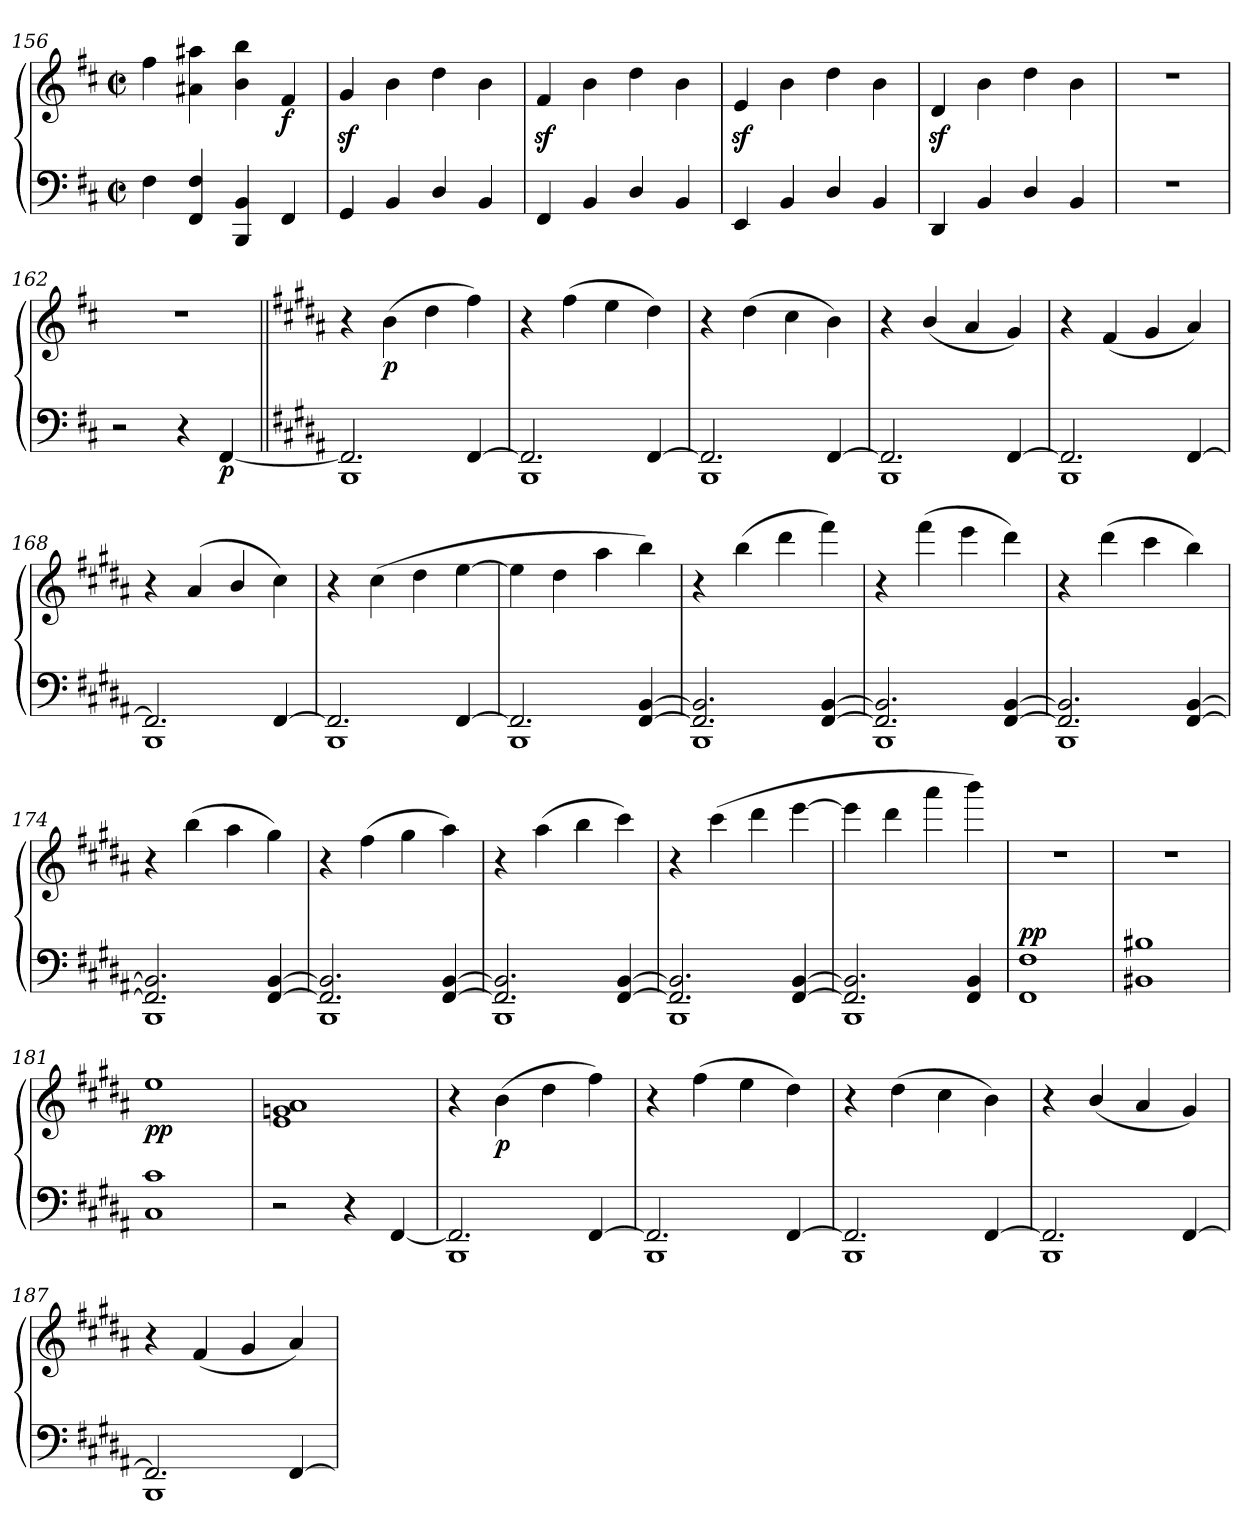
**kern	**kern	**dynam
*part1	*part1	*part1
*staff2	*staff1	*staff1/2
*clefF4	*clefG2	*
*k[f#c#]	*k[f#c#]	*
*M2/2	*M2/2	*
*met(c|)	*met(c|)	*
=156	=156	=156
4F#\	4ff#\	.
4FF#/ 4F#/	4a#X\ 4aa#X\	.
4BBB/ 4BB/	4b\ 4bb\	.
!	!	!LO:DY:b
4FF#/	4f#/	f
=157	=157	=157
4GG/	4gz</	.
4BB/	4b\	.
4D/	4dd\	.
4BB/	4b\	.
!!LO:LB:g=z
=158	=158	=158
4FF#/	4f#z</	.
4BB/	4b\	.
4D/	4dd\	.
4BB/	4b\	.
=159	=159	=159
4EE/	4ez</	.
4BB/	4b\	.
4D/	4dd\	.
4BB/	4b\	.
=160	=160	=160
4DD/	4dz</	.
4BB/	4b\	.
4D/	4dd\	.
4BB/	4b\	.
=161	=161	=161
1r	1r	.
=162	=162	=162
2r	1r	.
4r	.	.
!	!	!LO:DY:b=2
[4FF#/	.	p
=163||	=163||	=163||
*k[f#c#g#d#a#]	*k[f#c#g#d#a#]	*
*^	*	*
2.FF#/]	1BBB	4r	.
!	!	!	!LO:DY:b
.	.	(4b\	p
.	.	4dd#\	.
[4FF#/	.	4ff#\)	.
=164	=164	=164	=164
2.FF#/]	1BBB	4r	.
.	.	(4ff#\	.
.	.	4ee\	.
[4FF#/	.	4dd#\)	.
!!LO:LB:g=z
=165	=165	=165	=165
2.FF#/]	1BBB	4r	.
.	.	(4dd#\	.
.	.	4cc#\	.
[4FF#/	.	4b\)	.
=166	=166	=166	=166
2.FF#/]	1BBB	4r	.
.	.	(4b/	.
.	.	4a#/	.
[4FF#/	.	4g#/)	.
=167	=167	=167	=167
2.FF#/]	1BBB	4r	.
.	.	(4f#/	.
.	.	4g#/	.
[4FF#/	.	4a#/)	.
=168	=168	=168	=168
2.FF#/]	1BBB	4r	.
.	.	(4a#/	.
.	.	4b/	.
[4FF#/	.	4cc#\)	.
=169	=169	=169	=169
2.FF#/]	1BBB	4r	.
.	.	(4cc#\	.
.	.	4dd#\	.
[4FF#/	.	[4ee\	.
=170	=170	=170	=170
2.FF#/]	1BBB	4ee\]	.
.	.	4dd#\	.
.	.	4aa#\	.
[4FF#/ [4BB/	.	4bb\)	.
=171	=171	=171	=171
2.FF#]/ 2.BB]/	1BBB	4r	.
!	!	!	!LO:DY:b
.	.	(4bb\	cresc.
.	.	4ddd#\	.
[4FF#/ [4BB/	.	4fff#\)	.
!!LO:PB:g=z
=172	=172	=172	=172
2.FF#]/ 2.BB]/	1BBB	4r	.
.	.	(4fff#\	.
.	.	4eee\	.
[4FF#/ [4BB/	.	4ddd#\)	.
=173	=173	=173	=173
2.FF#]/ 2.BB]/	1BBB	4r	.
.	.	(4ddd#\	.
.	.	4ccc#\	.
[4FF#/ [4BB/	.	4bb\)	.
=174	=174	=174	=174
2.FF#]/ 2.BB]/	1BBB	4r	.
.	.	(4bb\	.
.	.	4aa#\	.
[4FF#/ [4BB/	.	4gg#\)	.
=175	=175	=175	=175
2.FF#]/ 2.BB]/	1BBB	4r	.
.	.	(4ff#\	.
.	.	4gg#\	.
[4FF#/ [4BB/	.	4aa#\)	.
=176	=176	=176	=176
2.FF#]/ 2.BB]/	1BBB	4r	.
.	.	(4aa#\	.
.	.	4bb\	.
[4FF#/ [4BB/	.	4ccc#\)	.
=177	=177	=177	=177
2.FF#]/ 2.BB]/	1BBB	4r	.
.	.	(4ccc#\	.
.	.	4ddd#\	.
[4FF#/ [4BB/	.	[4eee\	.
=178	=178	=178	=178
2.FF#]/ 2.BB]/	1BBB	4eee\]	.
.	.	4ddd#\	.
.	.	4aaa#\	.
4FF#/ 4BB/	.	4bbb\)	.
*v	*v	*	*
=179	=179	=179
!	!	!LO:DY:a=2
1FF# 1F#	1r	pp
!!LO:LB:g=z
=180	=180	=180
1BB#X 1B#X	1r	.
=181	=181	=181
!	!	!LO:DY:b
1C# 1c#	1ee	pp
=182	=182	=182
!	!	!LO:DY:b
2r	1e 1gn 1a#	cresc.
4r	.	.
[4FF#/	.	.
=183	=183	=183
*^	*	*
2.FF#/]	1BBB	4r	.
!	!	!	!LO:DY:b
.	.	(4b\	p
.	.	4dd#\	.
[4FF#/	.	4ff#\)	.
=184	=184	=184	=184
2.FF#/]	1BBB	4r	.
.	.	(4ff#\	.
.	.	4ee\	.
[4FF#/	.	4dd#\)	.
=185	=185	=185	=185
2.FF#/]	1BBB	4r	.
.	.	(4dd#\	.
.	.	4cc#\	.
[4FF#/	.	4b\)	.
=186	=186	=186	=186
2.FF#/]	1BBB	4r	.
.	.	(4b/	.
.	.	4a#/	.
[4FF#/	.	4g#/)	.
=187	=187	=187	=187
2.FF#/]	1BBB	4r	.
.	.	(4f#/	.
.	.	4g#/	.
[4FF#/	.	4a#/)	.
*v	*v	*	*
=	=	=
*-	*-	*-
